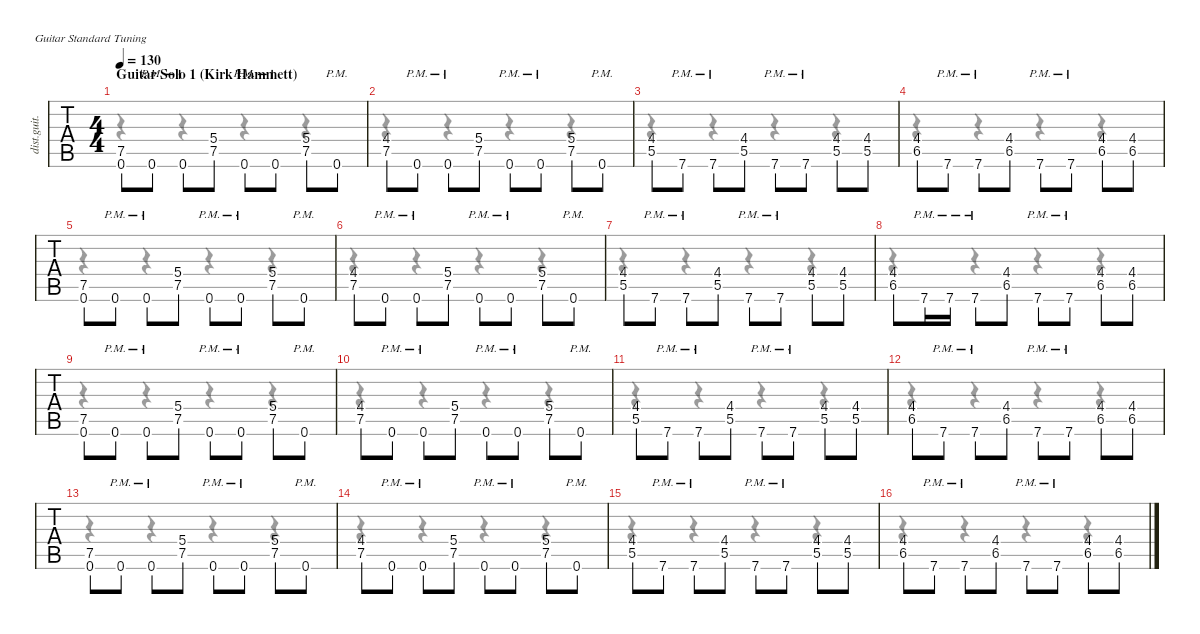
\defaultSystemsLayout 4
\hideDynamics
\bracketExtendMode nobrackets
\track ("James Hetfield - Rhythm Guitar" "dist.guit.") {instrument distortionguitar}
\staff {tabs}
\tuning (E4 B3 G3 D3 A2 E2)
\voice
\ts (4 4)
\section ("" "Guitar Solo 1 (Kirk Hammett)")
\tempo 130
\clef g2
\ks c
(7.5 0.6).8{dy f beam Up} 0.6{pm}.8{beam Up} 0.6{pm}.8{beam Up} (5.4 7.5).8{beam Up} 0.6{pm}.8{beam Up} 0.6{pm}.8{beam Up} (5.4 7.5).8{beam Up} 0.6{pm}.8{beam Up} |
(4.4{acc #} 7.5).8{beam Up} 0.6{pm}.8{beam Up} 0.6{pm}.8{beam Up} (5.4 7.5).8{beam Up} 0.6{pm}.8{beam Up} 0.6{pm}.8{beam Up} (5.4 7.5).8{beam Up} 0.6{pm}.8{beam Up} |
(4.4{acc #} 5.5).8{beam Up} 7.6{pm}.8{beam Up} 7.6{pm}.8{beam Up} (4.4{acc #} 5.5).8{beam Up} 7.6{pm}.8{beam Up} 7.6{pm}.8{beam Up} (4.4{acc #} 5.5).8{beam Up} (4.4{acc #} 5.5).8{beam Up} |
(4.4{acc #} 6.5{acc #}).8{beam Up} 7.6{pm}.8{beam Up} 7.6{pm}.8{beam Up} (4.4{acc #} 6.5{acc #}).8{beam Up} 7.6{pm}.8{beam Up} 7.6{pm}.8{beam Up} (4.4{acc #} 6.5{acc #}).8{beam Up} (4.4{acc #} 6.5{acc #}).8{beam Up} |
(7.5 0.6).8{beam Up} 0.6{pm}.8{beam Up} 0.6{pm}.8{beam Up} (5.4 7.5).8{beam Up} 0.6{pm}.8{beam Up} 0.6{pm}.8{beam Up} (5.4 7.5).8{beam Up} 0.6{pm}.8{beam Up} |
(4.4{acc #} 7.5).8{beam Up} 0.6{pm}.8{beam Up} 0.6{pm}.8{beam Up} (5.4 7.5).8{beam Up} 0.6{pm}.8{beam Up} 0.6{pm}.8{beam Up} (5.4 7.5).8{beam Up} 0.6{pm}.8{beam Up} |
(4.4{acc #} 5.5).8{beam Up} 7.6{pm}.8{beam Up} 7.6{pm}.8{beam Up} (4.4{acc #} 5.5).8{beam Up} 7.6{pm}.8{beam Up} 7.6{pm}.8{beam Up} (4.4{acc #} 5.5).8{beam Up} (4.4{acc #} 5.5).8{beam Up} |
(4.4{acc #} 6.5{acc #}).8{beam Up} 7.6{pm}.16{beam Up} 7.6{pm}.16{beam Up} 7.6{pm}.8{beam Up} (4.4{acc #} 6.5{acc #}).8{beam Up} 7.6{pm}.8{beam Up} 7.6{pm}.8{beam Up} (4.4{acc #} 6.5{acc #}).8{beam Up} (4.4{acc #} 6.5{acc #}).8{beam Up} |
(7.5 0.6).8{beam Up} 0.6{pm}.8{beam Up} 0.6{pm}.8{beam Up} (5.4 7.5).8{beam Up} 0.6{pm}.8{beam Up} 0.6{pm}.8{beam Up} (5.4 7.5).8{beam Up} 0.6{pm}.8{beam Up} |
(4.4{acc #} 7.5).8{beam Up} 0.6{pm}.8{beam Up} 0.6{pm}.8{beam Up} (5.4 7.5).8{beam Up} 0.6{pm}.8{beam Up} 0.6{pm}.8{beam Up} (5.4 7.5).8{beam Up} 0.6{pm}.8{beam Up} |
(4.4{acc #} 5.5).8{beam Up} 7.6{pm}.8{beam Up} 7.6{pm}.8{beam Up} (4.4{acc #} 5.5).8{beam Up} 7.6{pm}.8{beam Up} 7.6{pm}.8{beam Up} (4.4{acc #} 5.5).8{beam Up} (4.4{acc #} 5.5).8{beam Up} |
(4.4{acc #} 6.5{acc #}).8{beam Up} 7.6{pm}.8{beam Up} 7.6{pm}.8{beam Up} (4.4{acc #} 6.5{acc #}).8{beam Up} 7.6{pm}.8{beam Up} 7.6{pm}.8{beam Up} (4.4{acc #} 6.5{acc #}).8{beam Up} (4.4{acc #} 6.5{acc #}).8{beam Up} |
(7.5 0.6).8{beam Up} 0.6{pm}.8{beam Up} 0.6{pm}.8{beam Up} (5.4 7.5).8{beam Up} 0.6{pm}.8{beam Up} 0.6{pm}.8{beam Up} (5.4 7.5).8{beam Up} 0.6{pm}.8{beam Up} |
(4.4{acc #} 7.5).8{beam Up} 0.6{pm}.8{beam Up} 0.6{pm}.8{beam Up} (5.4 7.5).8{beam Up} 0.6{pm}.8{beam Up} 0.6{pm}.8{beam Up} (5.4 7.5).8{beam Up} 0.6{pm}.8{beam Up} |
(4.4{acc #} 5.5).8{beam Up} 7.6{pm}.8{beam Up} 7.6{pm}.8{beam Up} (4.4{acc #} 5.5).8{beam Up} 7.6{pm}.8{beam Up} 7.6{pm}.8{beam Up} (4.4{acc #} 5.5).8{beam Up} (4.4{acc #} 5.5).8{beam Up} |
(4.4{acc #} 6.5{acc #}).8{beam Up} 7.6{pm}.8{beam Up} 7.6{pm}.8{beam Up} (4.4{acc #} 6.5{acc #}).8{beam Up} 7.6{pm}.8{beam Up} 7.6{pm}.8{beam Up} (4.4{acc #} 6.5{acc #}).8{beam Up} (4.4{acc #} 6.5{acc #}).8{beam Up}
\voice
\clef g2
\ottava regular
\simile none
\ks c
r.4{dy mf beam Down} r.4{beam Down} r.4{beam Down} r.4{beam Down} |
r.4{beam Down} r.4{beam Down} r.4{beam Down} r.4{beam Down} |
r.4{beam Down} r.4{beam Down} r.4{beam Down} r.4{beam Down} |
r.4{beam Down} r.4{beam Down} r.4{beam Down} r.4{beam Down} |
r.4{beam Down} r.4{beam Down} r.4{beam Down} r.4{beam Down} |
r.4{beam Down} r.4{beam Down} r.4{beam Down} r.4{beam Down} |
r.4{beam Down} r.4{beam Down} r.4{beam Down} r.4{beam Down} |
r.4{beam Down} r.4{beam Down} r.4{beam Down} r.4{beam Down} |
r.4{beam Down} r.4{beam Down} r.4{beam Down} r.4{beam Down} |
r.4{beam Down} r.4{beam Down} r.4{beam Down} r.4{beam Down} |
r.4{beam Down} r.4{beam Down} r.4{beam Down} r.4{beam Down} |
r.4{beam Down} r.4{beam Down} r.4{beam Down} r.4{beam Down} |
r.4{beam Down} r.4{beam Down} r.4{beam Down} r.4{beam Down} |
r.4{beam Down} r.4{beam Down} r.4{beam Down} r.4{beam Down} |
r.4{beam Down} r.4{beam Down} r.4{beam Down} r.4{beam Down} |
r.4{beam Down} r.4{beam Down} r.4{beam Down} r.4{beam Down}
